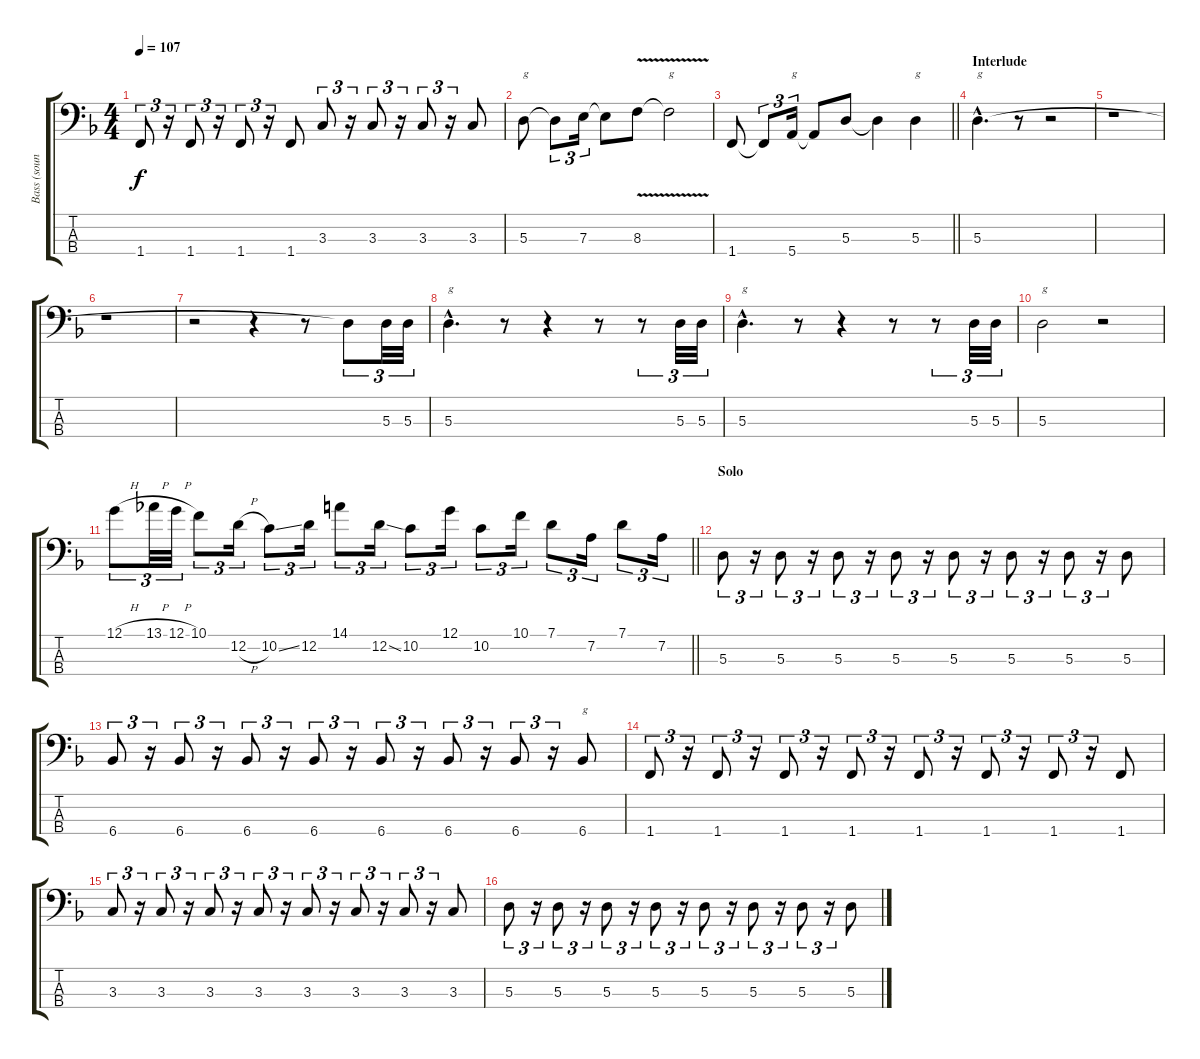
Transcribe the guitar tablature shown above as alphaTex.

\track ("Bass (sounding)" "Bass (soun") {instrument electricbassfinger}
\staff {score tabs}
\tuning (G2 D2 A1 E1) {hide}
\ts (4 4)
\tempo 107
\clef f4
\ks dminor
1.4.8{tu (3 2) dy f} r.16{tu (3 2)} 1.4.8{tu (3 2)} r.16{tu (3 2)} 1.4.8{tu (3 2)} r.16{tu (3 2)} 1.4.8 3.3.8{tu (3 2)} r.16{tu (3 2)} 3.3.8{tu (3 2)} r.16{tu (3 2)} 3.3.8{tu (3 2)} r.16{tu (3 2)} 3.3.8 |
5.3.8{txt "g"} 5.3{t}.8{tu (3 2)} 7.3.16{tu (3 2)} 7.3{t}.8 8.3{v}.8 8.3{t}.2{txt "g"} |
\barLineRight lightlight
1.4.8 1.4{t}.8{tu (3 2)} 5.4.16{tu (3 2) txt "g"} 5.4{t}.8 5.3.8 5.3{t}.4 5.3.4{txt "g"} |
\section ("" "Interlude")
5.3{hac}.4{d txt "g"} r.8 r.2 |
r.1 |
r.1 |
r.2 r.4 r.8 5.3{t}.8{tu (3 2)} 5.3.32{tu (3 2)} 5.3.32{tu (3 2)} |
5.3{hac}.4{d txt "g"} r.8 r.4 r.8 r.8{tu (3 2)} 5.3.32{tu (3 2)} 5.3.32{tu (3 2)} |
5.3{hac}.4{d txt "g"} r.8 r.4 r.8 r.8{tu (3 2)} 5.3.32{tu (3 2)} 5.3.32{tu (3 2)} |
5.3.2{txt "g"} r.2 |
\barLineRight lightlight
12.1{h}.8{tu (3 2)} 13.1{h}.32{tu (3 2)} 12.1{h}.32{tu (3 2)} 10.1.8{tu (3 2)} 12.2{h}.16{tu (3 2)} 10.2{ss}.8{tu (3 2)} 12.2.16{tu (3 2)} 14.1.8{tu (3 2)} 12.2{ss}.16{tu (3 2)} 10.2.8{tu (3 2)} 12.1.16{tu (3 2)} 10.2.8{tu (3 2)} 10.1.16{tu (3 2)} 7.1.8{tu (3 2)} 7.2.16{tu (3 2)} 7.1.8{tu (3 2)} 7.2.16{tu (3 2)} |
\section ("" "Solo")
5.3.8{tu (3 2)} r.16{tu (3 2)} 5.3.8{tu (3 2)} r.16{tu (3 2)} 5.3.8{tu (3 2)} r.16{tu (3 2)} 5.3.8{tu (3 2)} r.16{tu (3 2)} 5.3.8{tu (3 2)} r.16{tu (3 2)} 5.3.8{tu (3 2)} r.16{tu (3 2)} 5.3.8{tu (3 2)} r.16{tu (3 2)} 5.3.8 |
6.4.8{tu (3 2)} r.16{tu (3 2)} 6.4.8{tu (3 2)} r.16{tu (3 2)} 6.4.8{tu (3 2)} r.16{tu (3 2)} 6.4.8{tu (3 2)} r.16{tu (3 2)} 6.4.8{tu (3 2)} r.16{tu (3 2)} 6.4.8{tu (3 2)} r.16{tu (3 2)} 6.4.8{tu (3 2)} r.16{tu (3 2)} 6.4.8{txt "g"} |
1.4.8{tu (3 2)} r.16{tu (3 2)} 1.4.8{tu (3 2)} r.16{tu (3 2)} 1.4.8{tu (3 2)} r.16{tu (3 2)} 1.4.8{tu (3 2)} r.16{tu (3 2)} 1.4.8{tu (3 2)} r.16{tu (3 2)} 1.4.8{tu (3 2)} r.16{tu (3 2)} 1.4.8{tu (3 2)} r.16{tu (3 2)} 1.4.8 |
3.3.8{tu (3 2)} r.16{tu (3 2)} 3.3.8{tu (3 2)} r.16{tu (3 2)} 3.3.8{tu (3 2)} r.16{tu (3 2)} 3.3.8{tu (3 2)} r.16{tu (3 2)} 3.3.8{tu (3 2)} r.16{tu (3 2)} 3.3.8{tu (3 2)} r.16{tu (3 2)} 3.3.8{tu (3 2)} r.16{tu (3 2)} 3.3.8 |
5.3.8{tu (3 2)} r.16{tu (3 2)} 5.3.8{tu (3 2)} r.16{tu (3 2)} 5.3.8{tu (3 2)} r.16{tu (3 2)} 5.3.8{tu (3 2)} r.16{tu (3 2)} 5.3.8{tu (3 2)} r.16{tu (3 2)} 5.3.8{tu (3 2)} r.16{tu (3 2)} 5.3.8{tu (3 2)} r.16{tu (3 2)} 5.3.8
